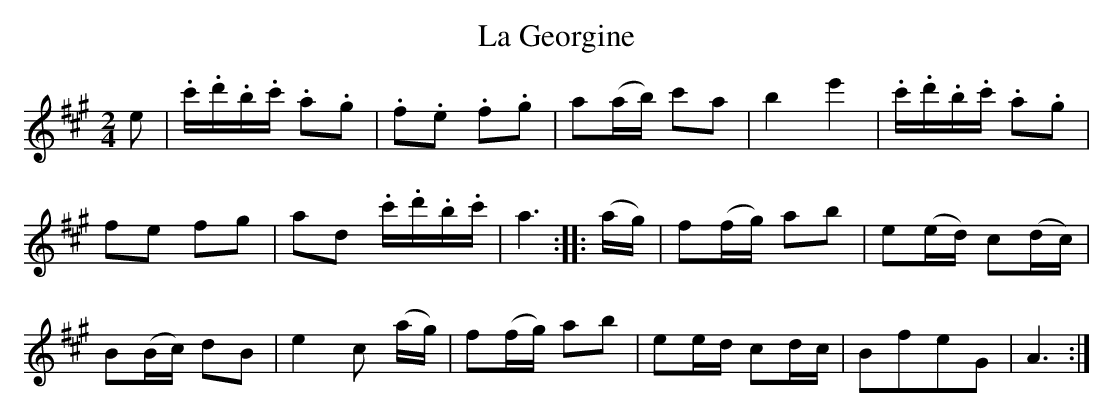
X:1
T:Georgine, La
M:2/4
L:1/8
K:A
e|.c'/.d'/.b/.c'/ .a.g|.f.e .f.g|a(a/b/) c'a|b2 e'2|.c'/.d'/.b/.c'/ .a.g|
fe fg|ad’ .c'/.d'/.b/.c'/|a3::(a/g/)|f(f/g/) ab|e(e/d/) c(d/c/)|
B(B/c/) dB|e2-c (a/g/)|f(f/g/) ab|ee/d/ cd/c/|BfeG|A3:|]
